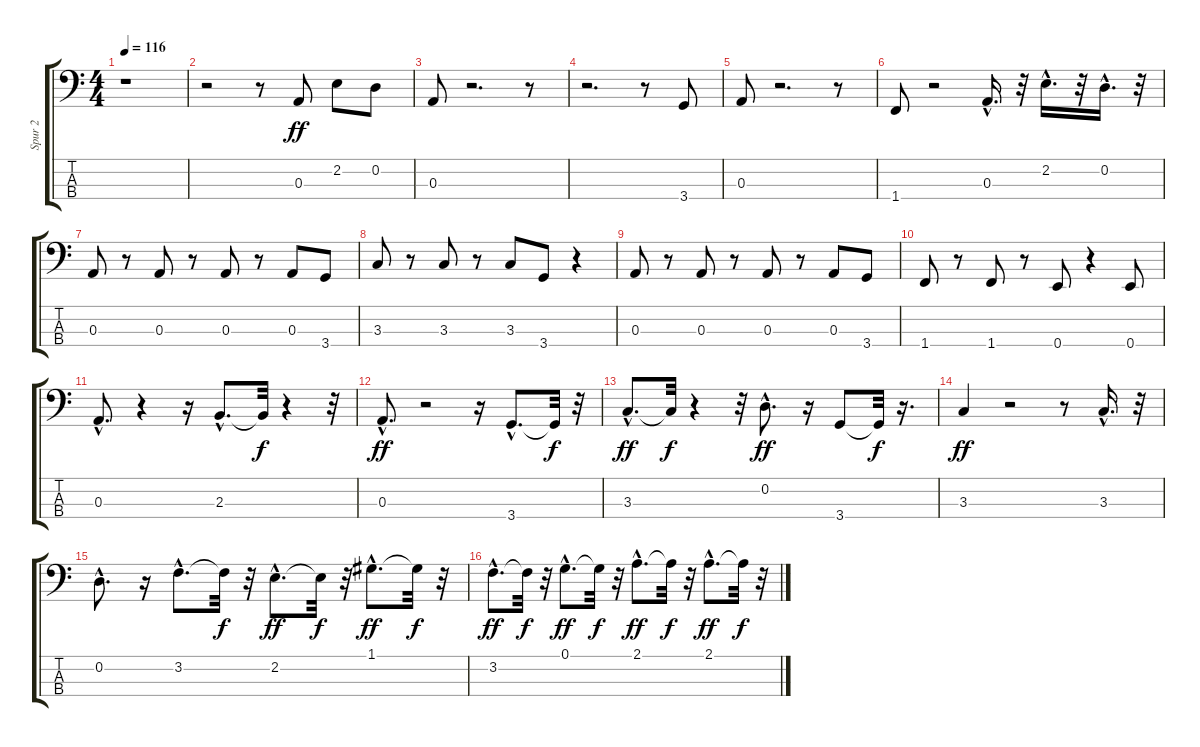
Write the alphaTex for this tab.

\track ("Spur 2" "Spur 2") {instrument electricbassfinger}
\staff {score tabs}
\tuning (G2 D2 A1 E1) {hide}
\ts (4 4)
\tempo 116
\clef f4
\ks c
r.1{dy ff instrument electricbassfinger} |
r.2 r.8 0.3.8 2.2.8 0.2.8 |
0.3.8 r.2{d} r.8 |
r.2{d} r.8 3.4.8 |
0.3.8 r.2{d} r.8 |
1.4.8 r.2 0.3{hac}.16{d} r.32 2.2{hac}.16{d} r.32 0.2{hac}.16{d} r.32 |
0.3.8 r.8 0.3.8 r.8 0.3.8 r.8 0.3.8 3.4.8 |
3.3.8 r.8 3.3.8 r.8 3.3.8 3.4.8 r.4 |
0.3.8 r.8 0.3.8 r.8 0.3.8 r.8 0.3.8 3.4.8 |
1.4.8 r.8 1.4.8 r.8 0.4.8 r.4 0.4.8 |
0.3{hac}.8{d} r.4 r.16 2.3{hac}.8{d} 2.3{t}.32{dy f} r.4 r.32 |
0.3{hac}.8{d dy ff} r.2 r.16 3.4{hac}.8{d} 3.4{t}.32{dy f} r.32 |
3.3{hac}.8{d dy ff} 3.3{t}.32{dy f} r.4 r.32 0.2{hac}.8{d dy ff} r.16 3.4.8 3.4{t}.32{dy f} r.16{d} |
3.3.4{dy ff} r.2 r.8 3.3{hac}.16{d} r.32 |
0.2{hac}.8{d} r.16 3.2{hac}.8{d} 3.2{t}.32{dy f} r.32 2.2{hac}.8{d dy ff} 2.2{t}.32{dy f} r.32 1.1{hac}.8{d dy ff} 1.1{t}.32{dy f} r.32 |
3.2{hac}.8{d dy ff} 3.2{t}.32{dy f} r.32 0.1{hac}.8{d dy ff} 0.1{t}.32{dy f} r.32 2.1{hac}.8{d dy ff} 2.1{t}.32{dy f} r.32 2.1{hac}.8{d dy ff} 2.1{t}.32{dy f} r.32
